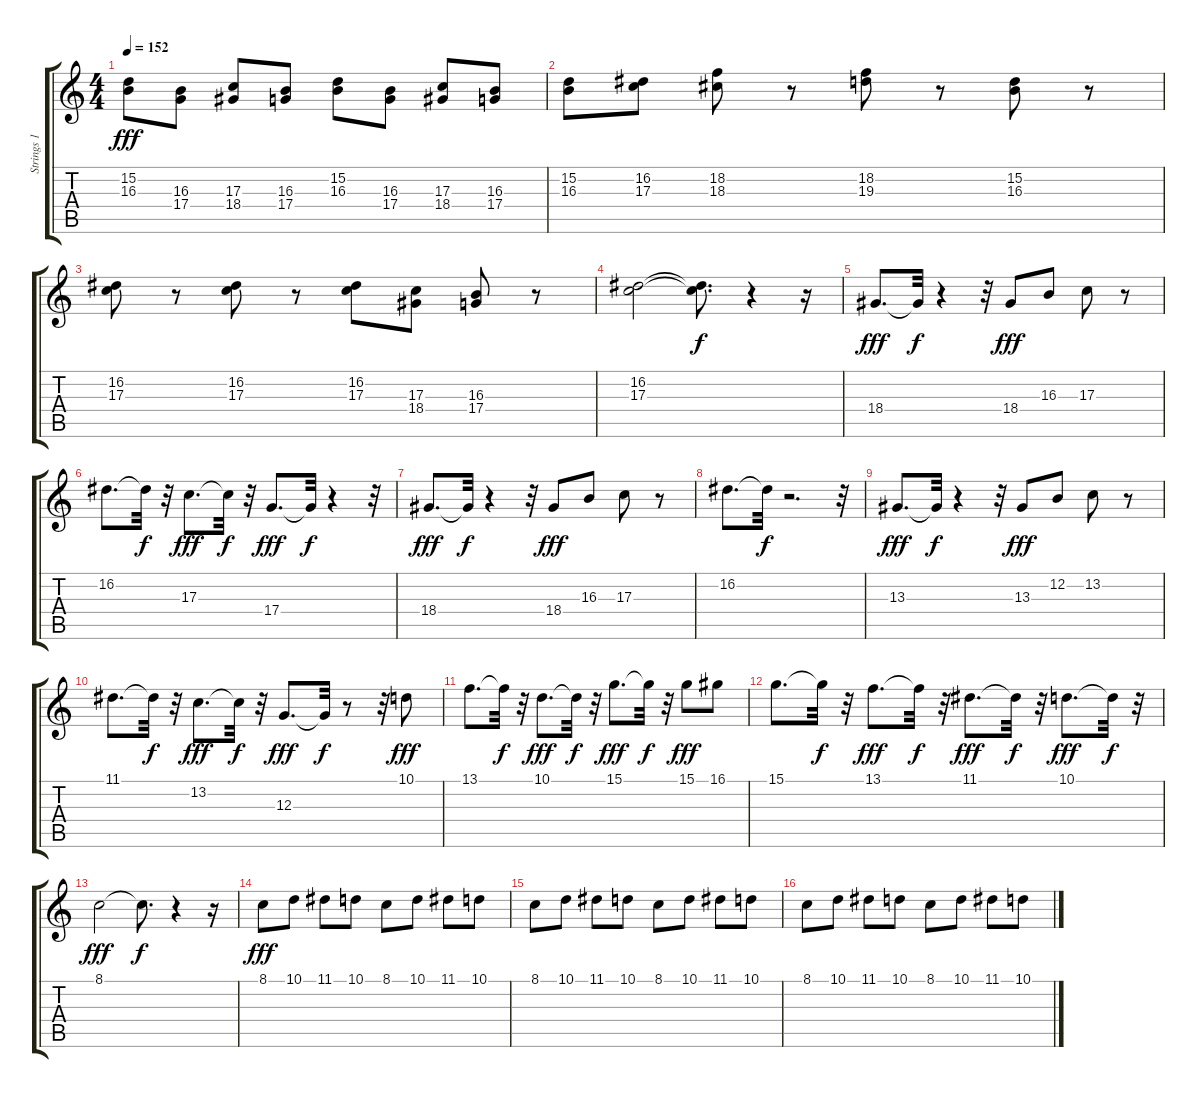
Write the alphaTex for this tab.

\track ("Strings 1" "Strings 1") {instrument stringensemble1}
\staff {score tabs}
\tuning (E4 B3 G3 D3 A2 E2) {hide}
\ts (4 4)
\tempo 152
\clef g2
\ks c
(15.2 16.3).8{dy fff} (16.3 17.4).8 (17.3 18.4).8 (16.3 17.4).8 (15.2 16.3).8 (16.3 17.4).8 (17.3 18.4).8 (16.3 17.4).8 |
(15.2 16.3).8 (16.2 17.3).8 (18.2 18.3).8 r.8 (18.2 19.3).8 r.8 (15.2 16.3).8 r.8 |
(16.2 17.3).8 r.8 (16.2 17.3).8 r.8 (16.2 17.3).8 (17.3 18.4).8 (16.3 17.4).8 r.8 |
(16.2 17.3).2 (16.2{t} 17.3{t}).8{d dy f} r.4 r.16 |
18.4.8{d dy fff} 18.4{t}.32{dy f} r.4 r.32 18.4.8{dy fff} 16.3.8 17.3.8 r.8 |
16.2.8{d} 16.2{t}.32{dy f} r.32 17.3.8{d dy fff} 17.3{t}.32{dy f} r.32 17.4.8{d dy fff} 17.4{t}.32{dy f} r.4 r.32 |
18.4.8{d dy fff} 18.4{t}.32{dy f} r.4 r.32 18.4.8{dy fff} 16.3.8 17.3.8 r.8 |
16.2.8{d} 16.2{t}.32{dy f} r.2{d} r.32 |
13.3.8{d dy fff} 13.3{t}.32{dy f} r.4 r.32 13.3.8{dy fff} 12.2.8 13.2.8 r.8 |
11.1.8{d} 11.1{t}.32{dy f} r.32 13.2.8{d dy fff} 13.2{t}.32{dy f} r.32 12.3.8{d dy fff} 12.3{t}.32{dy f} r.8 r.32 10.1.8{dy fff} |
13.1.8{d} 13.1{t}.32{dy f} r.32 10.1.8{d dy fff} 10.1{t}.32{dy f} r.32 15.1.8{d dy fff} 15.1{t}.32{dy f} r.32 15.1.8{dy fff} 16.1.8 |
15.1.8{d} 15.1{t}.32{dy f} r.32 13.1.8{d dy fff} 13.1{t}.32{dy f} r.32 11.1.8{d dy fff} 11.1{t}.32{dy f} r.32 10.1.8{d dy fff} 10.1{t}.32{dy f} r.32 |
8.1.2{dy fff} 8.1{t}.8{d dy f} r.4 r.16 |
8.1.8{dy fff} 10.1.8 11.1.8 10.1.8 8.1.8 10.1.8 11.1.8 10.1.8 |
8.1.8 10.1.8 11.1.8 10.1.8 8.1.8 10.1.8 11.1.8 10.1.8 |
8.1.8 10.1.8 11.1.8 10.1.8 8.1.8 10.1.8 11.1.8 10.1.8
